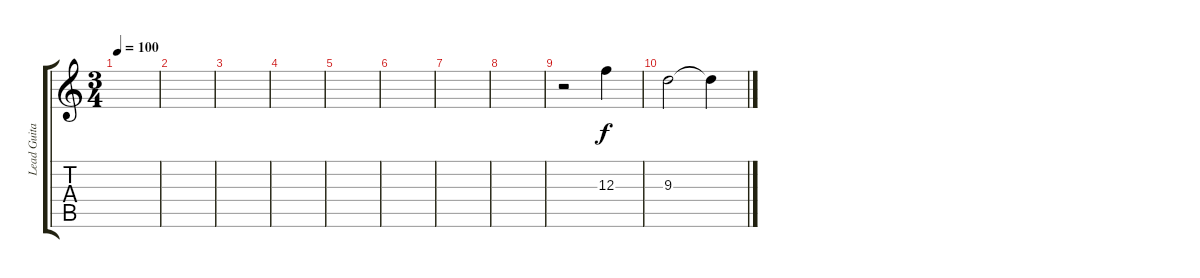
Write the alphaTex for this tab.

\track ("Lead Guitar" "Lead Guita") {instrument distortionguitar}
\staff {score tabs}
\tuning (D4 A3 F3 C3 G2 D2) {hide}
\ts (3 4)
\tempo 100
\clef g2
\ks c
|
|
|
|
|
|
|
|
r.2 12.3.4 |
9.3.2 9.3{t}.4
